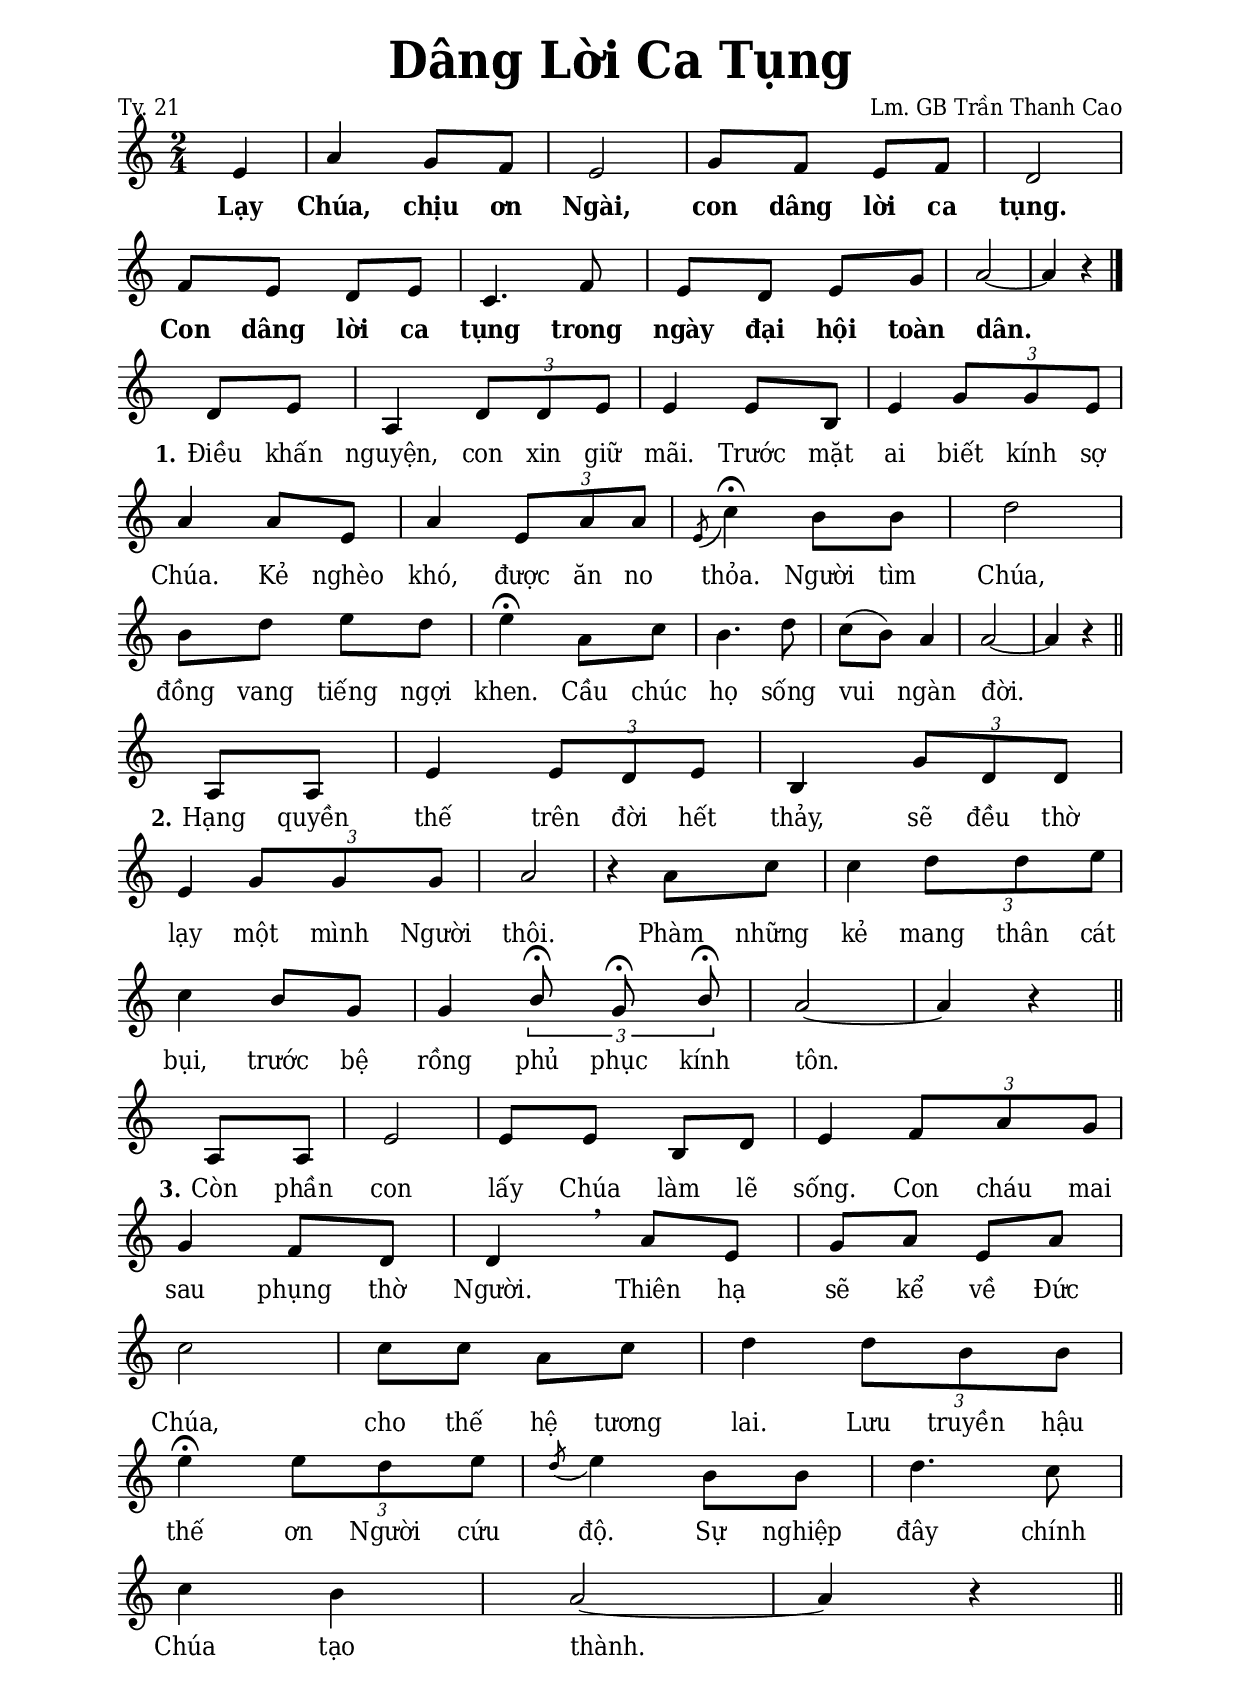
% Cài đặt chung
\version "2.22.1"
\include "english.ly"

\header {
  title = \markup { \fontsize #3 "Dâng Lời Ca Tụng" }
  poet = "Tv. 21"
  composer = "Lm. GB Trần Thanh Cao"
  %arranger = " "
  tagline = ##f
}

% Nhạc điệp khúc
nhacDiepKhuc = \relative c' {
  <>^\markup { \halign #35 " " }
  \partial 4 e4 |
  a g8 f |
  e2 |
  g8 f e f |
  d2 |
  f8 e d e |
  c4. f8 |
  e d e g |
  a2 ~ |
  a4 r \bar "|."
}

% Nhạc phiên khúc
nhacPhienKhucMot = \relative c' {

  \partial 4 d8 e |
  a,4 \tuplet 3/2 { d8 d e } |
  e4 e8 b |
  e4 \tuplet 3/2 { g8 g e } |
  a4 a8 e |
  a4 \tuplet 3/2 { e8 a a } |
  \acciaccatura e8 c'4 \fermata b8 b |
  d2 |
  b8 d e d |
  e4 \fermata a,8 c |
  b4. d8 |
  c8 (b) a4 |
  a2 ~ |
  a4 r \bar "||"
}

nhacPhienKhucHai = \relative c' {

  \partial 4 a8 a |
  e'4 \tuplet 3/2 { e8 d e } |
  b4 \tuplet 3/2 { g'8 d d } |
  e4 \tuplet 3/2 { g8 g g } |
  a2 |
  r4 a8 c |
  c4 \tuplet 3/2 { d8 d e } |
  c4 b8 g |
  g4
  \autoBeamOff \tupletDown \tuplet 3/2 {
    \stemUp b8 \fermata g \fermata b \fermata \stemNeutral } |
  a2 ~ |
  a4 r \bar "||"
}

nhacPhienKhucBa = \relative c' {

  \partial 4 a8 a |
  e'2 |
  e8 e b d |
  e4 \tuplet 3/2 { f8 a g } |
  g4 f8 d |
  d4 \breathe a'8 e |
  g a e a |
  c2 |
  c8 c a c |
  d4 \tuplet 3/2 { d8 b b } |
  e4 \fermata \tuplet 3/2 { e8 d e } |
  \acciaccatura d8 e4 b8 b |
  d4. c8 |
  c4 b |
  a2 ~ |
  a4 r \bar "||"
}

% Lời điệp khúc
loiDiepKhuc = \lyricmode {
 
  Lạy Chúa, chịu ơn Ngài, con dâng lời ca tụng.
  Con dâng lời ca tụng trong ngày đại hội toàn dân.
}

% Lời phiên khúc
loiPhienKhucMot = \lyricmode {
  \set stanza = #"1."
  Điều khấn nguyện, con xin giữ mãi.
  Trước mặt ai biết kính sợ Chúa.
  Kẻ nghèo khó, được ăn no thỏa.
  Người tìm Chúa, đồng vang tiếng ngợi khen.
  Cầu chúc họ sống vui ngàn đời.
}

loiPhienKhucHai = \lyricmode {
  \set stanza = #"2."
  Hạng quyền thế trên đời hết thảy,
  sẽ đều thờ lạy một mình Người thôi.
  Phàm những kẻ mang thân cát bụi,
  trước bệ rồng phủ phục kính tôn.
}

loiPhienKhucBa = \lyricmode {
  \set stanza = #"3."
  Còn phần con lấy Chúa làm lẽ sống.
  Con cháu mai sau phụng thờ Người.
  Thiên hạ sẽ kể về Đức Chúa,
  cho thế hệ tương lai.
  Lưu truyền hậu thế ơn Người cứu độ.
  Sự nghiệp đây chính Chúa tạo thành.
}


% Dàn trang
\paper {
   #(set-paper-size "a4")
  top-margin = 10\mm
  bottom-margin = 10\mm
  left-margin = 20\mm
  right-margin = 20\mm
  indent = #0
  #(define fonts
    (make-pango-font-tree
      "Deja Vu Serif Condensed"
      "Deja Vu Serif Condensed"
      "Deja Vu Serif Condensed"
      (/ 20 20)))
  page-count = #1
  system-system-spacing = #'((basic-distance . 12)
                             (minimum-distance . 12)
                             (padding . 1))
  score-system-spacing = #'((basic-distance . 12)
                             (minimum-distance . 12)
                             (padding . 1))
}

% Thiết lập tông và nhịp
TongNhip = { \key c \major \time 2/4 }

\score {
  \new ChoirStaff <<
    \new Staff = diepKhuc \with {
        \consists "Merge_rests_engraver"
        %\magnifyStaff #(magstep +1)
      }
      <<
      \new Voice = beSop {
        \TongNhip \nhacDiepKhuc
      }
    >>
    \new Lyrics \with {
          \override VerticalAxisGroup.
            nonstaff-relatedstaff-spacing.padding = #1.5
          \override VerticalAxisGroup.
            nonstaff-unrelatedstaff-spacing.padding = #1
        }
        \lyricsto beSop \loiDiepKhuc
  >>
  \layout {
    \override Lyrics.LyricText.font-series = #'bold
    %\override Lyrics.LyricText.font-size = #+2
    \override Lyrics.LyricSpace.minimum-distance = #3
    \override Score.BarNumber.break-visibility = ##(#f #f #f)
    \override Score.SpacingSpanner.uniform-stretching = ##t
  }
}

\score {
  \new ChoirStaff <<
    \new Staff = phienKhuc \with {
        %\magnifyStaff #(magstep +1)
      }
      <<
      \new Voice = beSop {
        \key c \major \time 2/4 \nhacPhienKhucMot
      }
    >>
    \new Lyrics \with {
          \override VerticalAxisGroup.
            nonstaff-relatedstaff-spacing.padding = #1.2
          \override VerticalAxisGroup.
            nonstaff-unrelatedstaff-spacing.padding = #1
        }
        \lyricsto beSop \loiPhienKhucMot
  >>
  \layout {
    \override Staff.TimeSignature.transparent = ##t
    %\override Lyrics.LyricText.font-size = #+2
    \override Lyrics.LyricSpace.minimum-distance = #2.2
    \override Score.BarNumber.break-visibility = ##(#f #f #f)
    \override Score.SpacingSpanner.uniform-stretching = ##t
  } 
}

\score {
  \new ChoirStaff <<
    \new Staff = phienKhuc \with {
        %\magnifyStaff #(magstep +1)
      }
      <<
      \new Voice = beSop {
        \key c \major \time 2/4 \nhacPhienKhucHai
      }
    >>
    \new Lyrics \with {
          \override VerticalAxisGroup.
            nonstaff-relatedstaff-spacing.padding = #1
          \override VerticalAxisGroup.
            nonstaff-unrelatedstaff-spacing.padding = #1
        }
        \lyricsto beSop \loiPhienKhucHai
  >>
  \layout {
    \override Staff.TimeSignature.transparent = ##t
    %\override Lyrics.LyricText.font-size = #+2
    \override Lyrics.LyricSpace.minimum-distance = #3
    \override Score.BarNumber.break-visibility = ##(#f #f #f)
    \override Score.SpacingSpanner.uniform-stretching = ##t
  } 
}

\score {
  \new ChoirStaff <<
    \new Staff = phienKhuc \with {
        %\magnifyStaff #(magstep +1)
      }
      <<
      \new Voice = beSop {
        \key c \major \time 2/4 \nhacPhienKhucBa
      }
    >>
    \new Lyrics \with {
          \override VerticalAxisGroup.
            nonstaff-relatedstaff-spacing.padding = #1
          \override VerticalAxisGroup.
            nonstaff-unrelatedstaff-spacing.padding = #1
        }
        \lyricsto beSop \loiPhienKhucBa
  >>
  \layout {
    \override Staff.TimeSignature.transparent = ##t
    %\override Lyrics.LyricText.font-size = #+2
    \override Lyrics.LyricSpace.minimum-distance = #3.5
    \override Score.BarNumber.break-visibility = ##(#f #f #f)
    \override Score.SpacingSpanner.uniform-stretching = ##t
  } 
}
